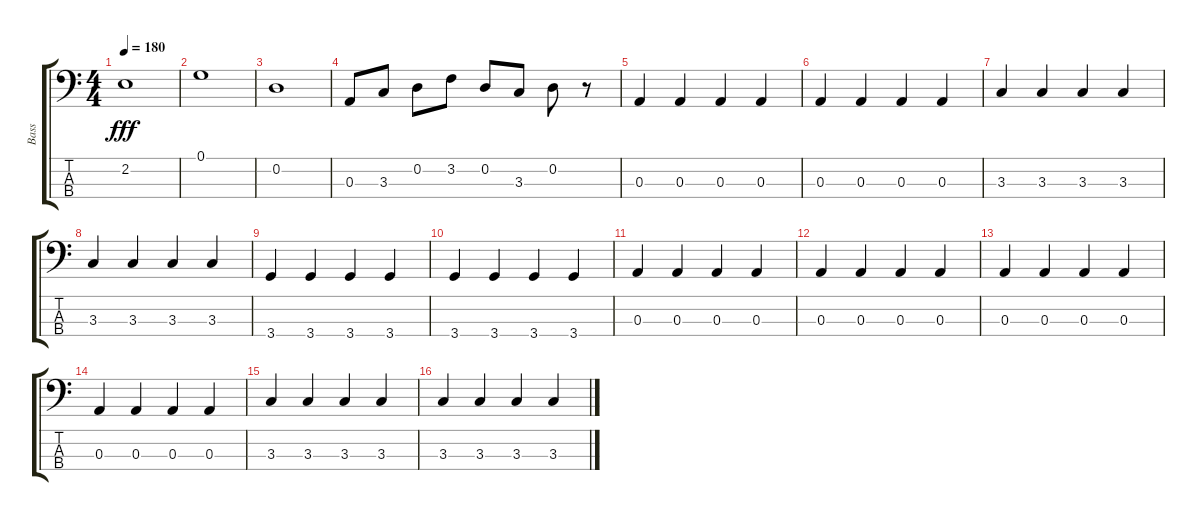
\track ("Bass" "Bass") {instrument electricbassfinger}
\staff {score tabs}
\tuning (G2 D2 A1 E1) {hide}
\ts (4 4)
\tempo 180
\clef f4
\ks c
2.2.1{dy fff} |
0.1.1 |
0.2.1 |
0.3.8 3.3.8 0.2.8 3.2.8 0.2.8 3.3.8 0.2.8 r.8 |
0.3.4 0.3.4 0.3.4 0.3.4 |
0.3.4 0.3.4 0.3.4 0.3.4 |
3.3.4 3.3.4 3.3.4 3.3.4 |
3.3.4 3.3.4 3.3.4 3.3.4 |
3.4.4 3.4.4 3.4.4 3.4.4 |
3.4.4 3.4.4 3.4.4 3.4.4 |
0.3.4 0.3.4 0.3.4 0.3.4 |
0.3.4 0.3.4 0.3.4 0.3.4 |
0.3.4 0.3.4 0.3.4 0.3.4 |
0.3.4 0.3.4 0.3.4 0.3.4 |
3.3.4 3.3.4 3.3.4 3.3.4 |
3.3.4 3.3.4 3.3.4 3.3.4
